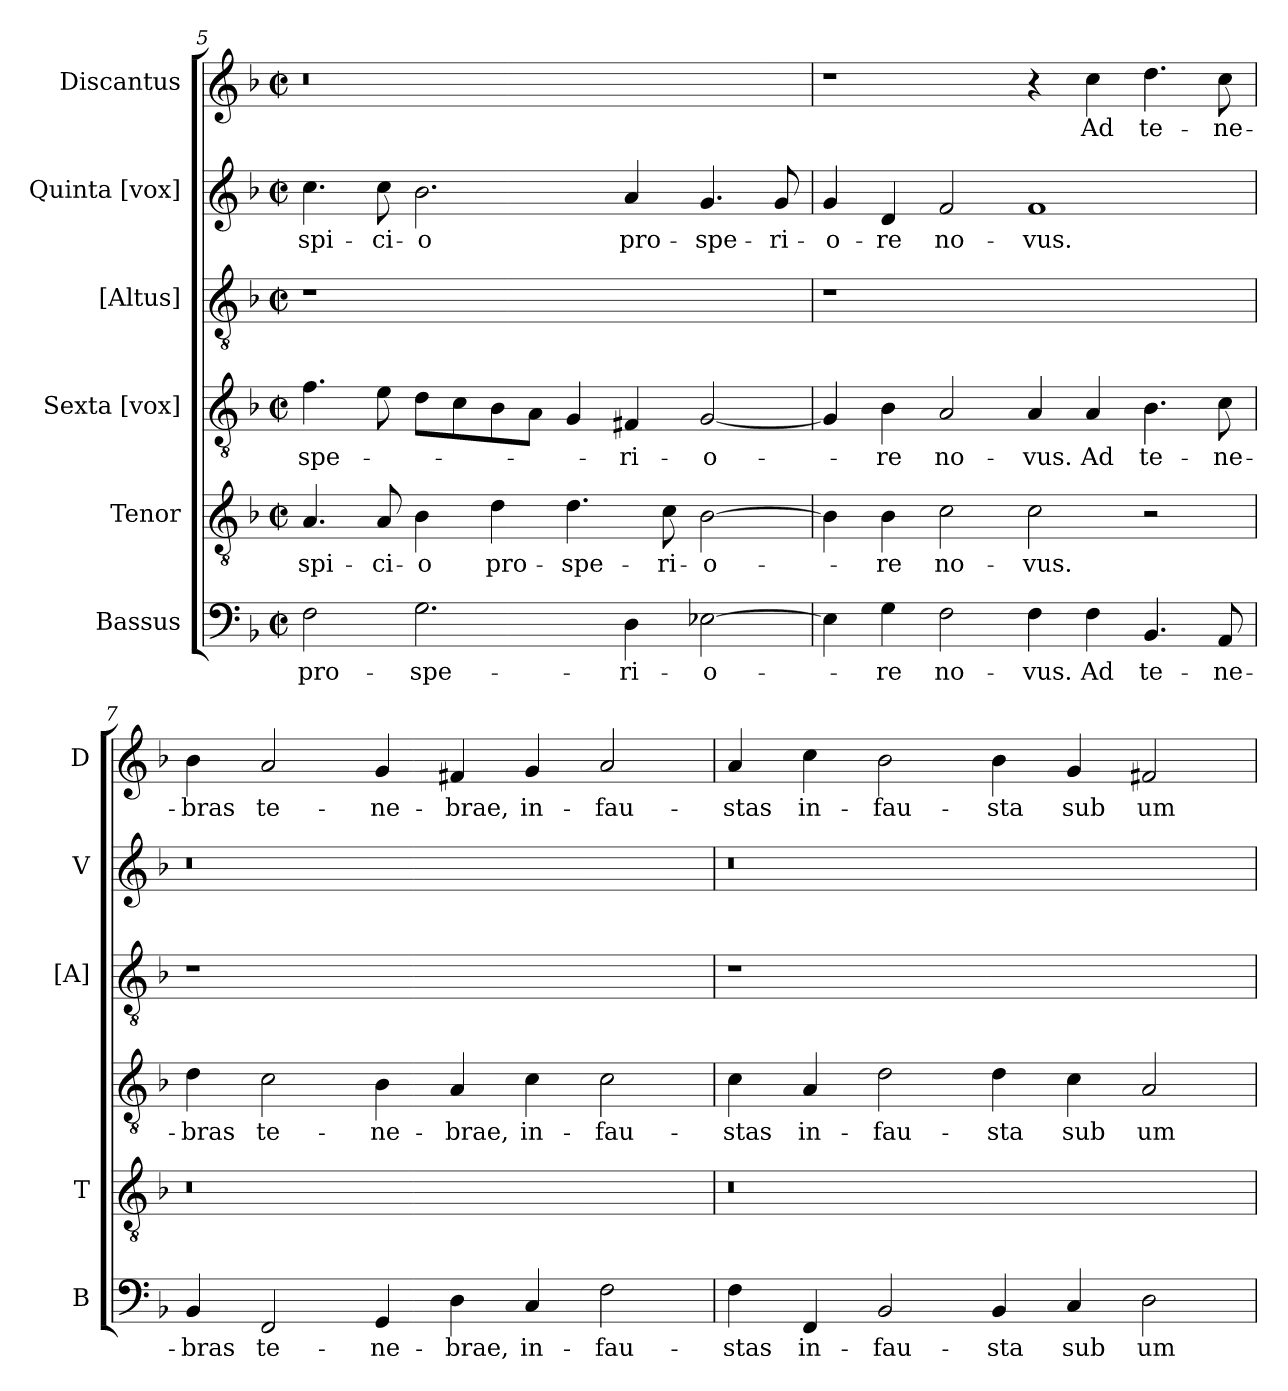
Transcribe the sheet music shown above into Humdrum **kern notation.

**kern	**text	**kern	**text	**kern	**text	**kern	**kern	**text	**kern	**text
*part6	*part6	*part5	*part5	*part4	*part4	*part3	*part2	*part2	*part1	*part1
*staff6	*staff6	*staff5	*staff5	*staff4	*staff4	*staff3	*staff2	*staff2	*staff1	*staff1
*I"Bassus	*	*I"Tenor	*	*I"Sexta [vox]	*	*I"[Altus]	*I"Quinta [vox]	*	*I"Discantus	*
*I'B	*	*I'T	*	*	*	*I'[A]	*I'V	*	*I'D	*
!!LO:PB:g=z
*clefF4	*	*clefGv2	*	*clefGv2	*	*clefGv2	*clefG2	*	*clefG2	*
*k[b-]	*	*k[b-]	*	*k[b-]	*	*k[b-]	*k[b-]	*	*k[b-]	*
*F:	*	*F:	*	*F:	*	*F:	*F:	*	*F:	*
*M2/2	*	*M2/2	*	*M2/2	*	*M2/2	*M2/2	*	*M2/2	*
*met(c|)	*	*met(c|)	*	*met(c|)	*	*met(c|)	*met(c|)	*	*met(c|)	*
=5	=5	=5	=5	=5	=5	=5	=5	=5	=5	=5
2F\	pro-	4.A/	-spi-	4.f\	-spe-	1r	4.cc\	-spi-	0r	.
.	.	8A/	-ci-	8e\	.	.	8cc\	-ci-	.	.
2.G\	-spe-	4B-\	-o	8d\L	.	.	2.b-\	-o	.	.
.	.	.	.	8c\	.	.	.	.	.	.
.	.	4d\	pro-	8B-\	.	.	.	.	.	.
.	.	.	.	8A\J	.	.	.	.	.	.
.	.	4.d\	-spe-	4G/	.	1ryy	.	.	.	.
4D\	-ri-	.	.	4F#X/	-ri-	.	4a/	pro-	.	.
.	.	8c\	-ri-	.	.	.	.	.	.	.
[2E-X\	-o-	[2B-\	-o-	[2G/	-o-	.	4.g/	-spe-	.	.
.	.	.	.	.	.	.	8g/	-ri-	.	.
=6	=6	=6	=6	=6	=6	=6	=6	=6	=6	=6
4E-\]	.	4B-\]	.	4G/]	.	1r	4g/	-o-	1r	.
4G\	-re	4B-\	-re	4B-\	-re	.	4d/	-re	.	.
2F\	no-	2c\	no-	2A/	no-	.	2f/	no-	.	.
4F\	-vus.	2c\	-vus.	4A/	-vus.	1ryy	1f	-vus.	4r	.
4F\	Ad	.	.	4A/	Ad	.	.	.	4cc\	Ad
4.BB-/	te-	2r	.	4.B-\	te-	.	.	.	4.dd\	te-
8AA/	-ne-	.	.	8c\	-ne-	.	.	.	8cc\	-ne-
=7	=7	=7	=7	=7	=7	=7	=7	=7	=7	=7
4BB-/	-bras	0r	.	4d\	-bras	1r	0r	.	4b-\	-bras
2FF/	te-	.	.	2c\	te-	.	.	.	2a/	te-
4GG/	-ne-	.	.	4B-\	-ne-	.	.	.	4g/	-ne-
4D\	-brae,	.	.	4A/	-brae,	1ryy	.	.	4f#X/	-brae,
4C/	in-	.	.	4c\	in-	.	.	.	4g/	in-
2F\	-fau-	.	.	2c\	-fau-	.	.	.	2a/	-fau-
!!LO:LB:g=z
=8	=8	=8	=8	=8	=8	=8	=8	=8	=8	=8
4F\	-stas	0r	.	4c\	-stas	1r	0r	.	4a/	-stas
4FF/	in-	.	.	4A/	in-	.	.	.	4cc\	in-
2BB-/	-fau-	.	.	2d\	-fau-	.	.	.	2b-\	-fau-
4BB-/	-sta	.	.	4d\	-sta	1ryy	.	.	4b-\	-sta
4C/	sub	.	.	4c\	sub	.	.	.	4g/	sub
2D\	um-	.	.	2A/	um-	.	.	.	2f#X/	um-
=	=	=	=	=	=	=	=	=	=	=
*-	*-	*-	*-	*-	*-	*-	*-	*-	*-	*-
